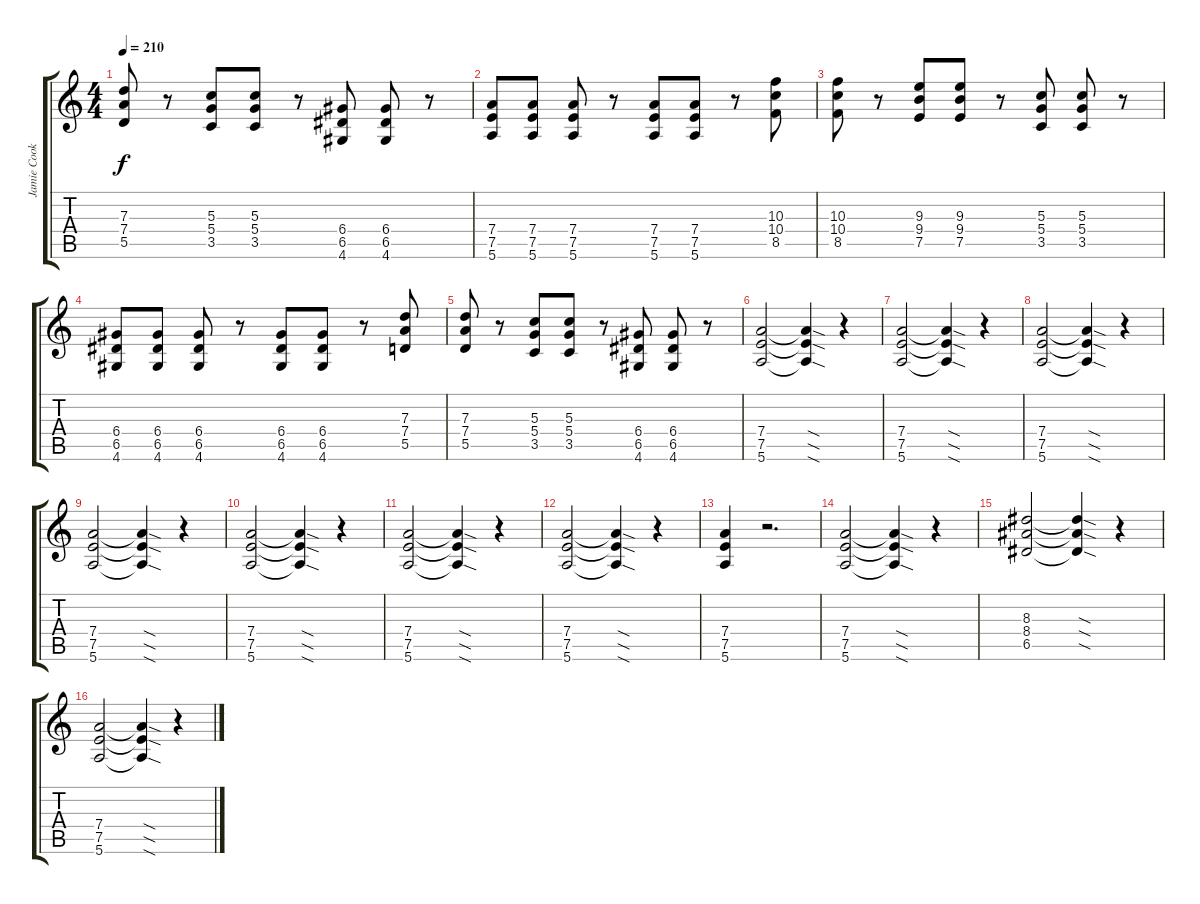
\track ("Jamie Cook" "Jamie Cook") {instrument distortionguitar}
\staff {score tabs}
\tuning (E4 B3 G3 D3 A2 E2) {hide}
\ts (4 4)
\tempo 210
\clef g2
\ks c
(7.3 7.4 5.5).8{dy f} r.8 (5.3 5.4 3.5).8 (5.3 5.4 3.5).8 r.8 (6.4 6.5 4.6).8 (6.4 6.5 4.6).8 r.8 |
(7.4 7.5 5.6).8 (7.4 7.5 5.6).8 (7.4 7.5 5.6).8 r.8 (7.4 7.5 5.6).8 (7.4 7.5 5.6).8 r.8 (10.3 10.4 8.5).8 |
(10.3 10.4 8.5).8 r.8 (9.3 9.4 7.5).8 (9.3 9.4 7.5).8 r.8 (5.3 5.4 3.5).8 (5.3 5.4 3.5).8 r.8 |
(6.4 6.5 4.6).8 (6.4 6.5 4.6).8 (6.4 6.5 4.6).8 r.8 (6.4 6.5 4.6).8 (6.4 6.5 4.6).8 r.8 (7.3 7.4 5.5).8 |
(7.3 7.4 5.5).8 r.8 (5.3 5.4 3.5).8 (5.3 5.4 3.5).8 r.8 (6.4 6.5 4.6).8 (6.4 6.5 4.6).8 r.8 |
(7.4 7.5 5.6).2 (7.4{sod t} 7.5{sod t} 5.6{sod t}).4 r.4 |
(7.4 7.5 5.6).2 (7.4{sod t} 7.5{sod t} 5.6{sod t}).4 r.4 |
(7.4 7.5 5.6).2 (7.4{sod t} 7.5{sod t} 5.6{sod t}).4 r.4 |
(7.4 7.5 5.6).2 (7.4{sod t} 7.5{sod t} 5.6{sod t}).4 r.4 |
(7.4 7.5 5.6).2 (7.4{sod t} 7.5{sod t} 5.6{sod t}).4 r.4 |
(7.4 7.5 5.6).2 (7.4{sod t} 7.5{sod t} 5.6{sod t}).4 r.4 |
(7.4 7.5 5.6).2 (7.4{sod t} 7.5{sod t} 5.6{sod t}).4 r.4 |
(7.4 7.5 5.6).4 r.2{d} |
(7.4 7.5 5.6).2 (7.4{sod t} 7.5{sod t} 5.6{sod t}).4 r.4 |
(8.3 8.4 6.5).2 (8.3{sod t} 8.4{sod t} 6.5{sod t}).4 r.4 |
(7.4 7.5 5.6).2 (7.4{sod t} 7.5{sod t} 5.6{sod t}).4 r.4
